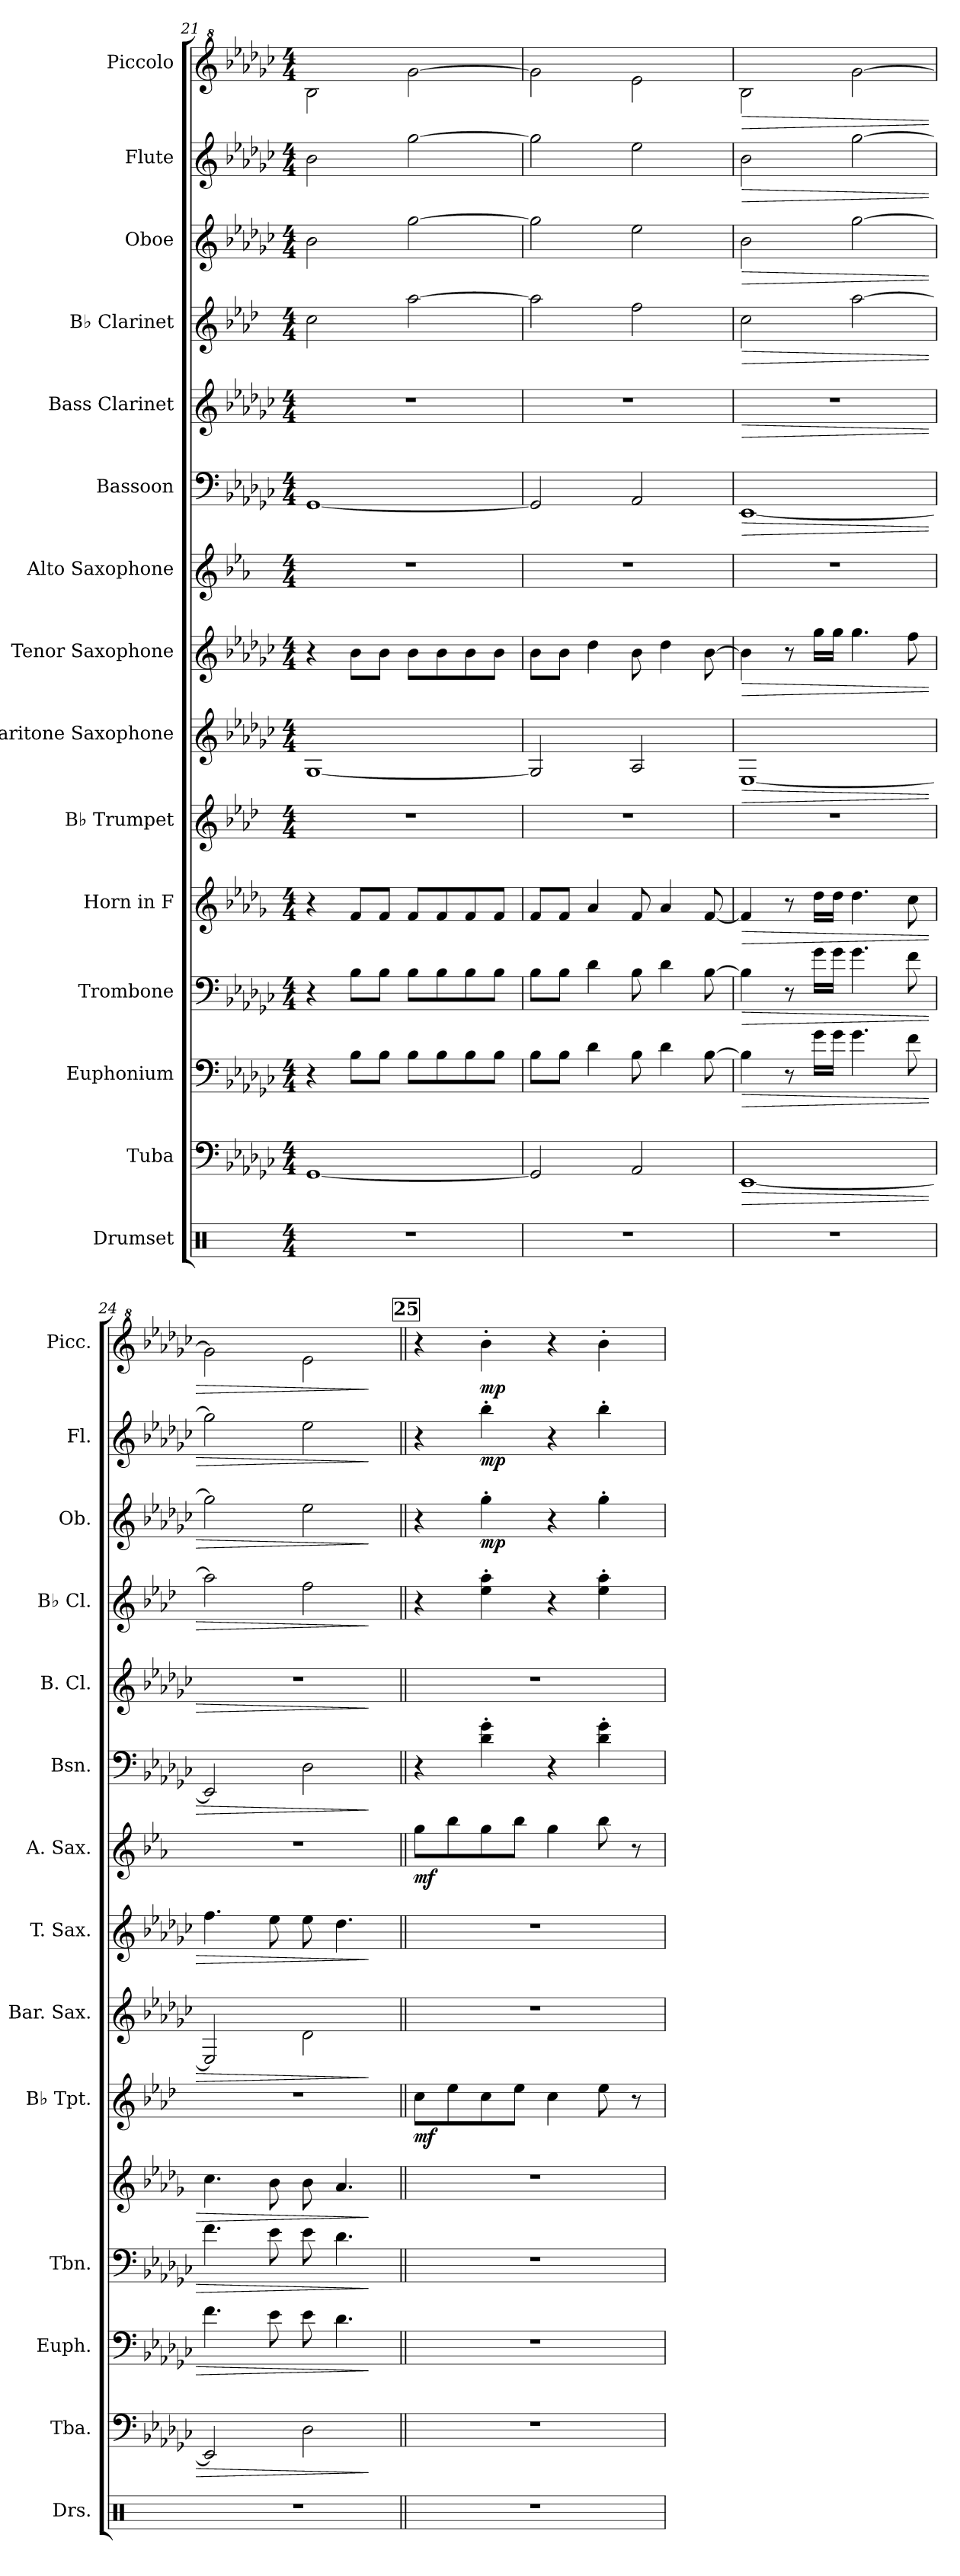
**kern	**kern	**dynam	**kern	**dynam	**kern	**dynam	**kern	**dynam	**kern	**dynam	**kern	**dynam	**kern	**dynam	**kern	**dynam	**kern	**dynam	**kern	**dynam	**kern	**dynam	**kern	**dynam	**kern	**dynam	**kern	**dynam
*part15	*part14	*part14	*part13	*part13	*part12	*part12	*part11	*part11	*part10	*part10	*part9	*part9	*part8	*part8	*part7	*part7	*part6	*part6	*part5	*part5	*part4	*part4	*part3	*part3	*part2	*part2	*part1	*part1
*staff15	*staff14	*staff14	*staff13	*staff13	*staff12	*staff12	*staff11	*staff11	*staff10	*staff10	*staff9	*staff9	*staff8	*staff8	*staff7	*staff7	*staff6	*staff6	*staff5	*staff5	*staff4	*staff4	*staff3	*staff3	*staff2	*staff2	*staff1	*staff1
*I"Drumset	*I"Tuba	*	*I"Euphonium	*	*I"Trombone	*	*I"Horn in F	*	*I"B♭ Trumpet	*	*I"Baritone Saxophone	*	*I"Tenor Saxophone	*	*I"Alto Saxophone	*	*I"Bassoon	*	*I"Bass Clarinet	*	*I"B♭ Clarinet	*	*I"Oboe	*	*I"Flute	*	*I"Piccolo	*
*I'Drs.	*I'Tba.	*	*I'Euph.	*	*I'Tbn.	*	*	*	*I'B♭ Tpt.	*	*I'Bar. Sax.	*	*I'T. Sax.	*	*I'A. Sax.	*	*I'Bsn.	*	*I'B. Cl.	*	*I'B♭ Cl.	*	*I'Ob.	*	*I'Fl.	*	*I'Picc.	*
*clefX	*clefF4	*	*clefF4	*	*clefF4	*	*clefG2	*	*clefG2	*	*clefG2	*	*clefG2	*	*clefG2	*	*clefF4	*	*clefG2	*	*clefG2	*	*clefG2	*	*clefG2	*	*clefG^2	*
*	*	*	*	*	*	*	*ITrd4c7	*	*ITrd1c2	*	*ITrd12c21	*	*ITrd8c14	*	*ITrd5c9	*	*	*	*ITrd8c14	*	*ITrd1c2	*	*	*	*	*	*ITrd-7c-12	*
*k[]	*k[b-e-a-d-g-c-]	*	*k[b-e-a-d-g-c-]	*	*k[b-e-a-d-g-c-]	*	*k[b-e-a-d-g-c-]	*	*k[b-e-a-d-g-c-]	*	*k[b-e-a-d-g-c-]	*	*k[b-e-a-d-g-c-]	*	*k[b-e-a-d-g-c-]	*	*k[b-e-a-d-g-c-]	*	*k[b-e-a-d-g-c-]	*	*k[b-e-a-d-g-c-]	*	*k[b-e-a-d-g-c-]	*	*k[b-e-a-d-g-c-]	*	*k[b-e-a-d-g-c-]	*
*M4/4	*M4/4	*	*M4/4	*	*M4/4	*	*M4/4	*	*M4/4	*	*M4/4	*	*M4/4	*	*M4/4	*	*M4/4	*	*M4/4	*	*M4/4	*	*M4/4	*	*M4/4	*	*M4/4	*
=21	=21	=21	=21	=21	=21	=21	=21	=21	=21	=21	=21	=21	=21	=21	=21	=21	=21	=21	=21	=21	=21	=21	=21	=21	=21	=21	=21	=21
1r	[1GG-	.	4r	.	4r	.	4r	.	1r	.	[1GG-	.	4r	.	1r	.	[1GG-	.	1r	.	2b-\	.	2b-\	.	2b-\	.	2bb-\	.
.	.	.	8B-\L	.	8B-\L	.	8B-/L	.	.	.	.	.	8B-\L	.	.	.	.	.	.	.	.	.	.	.	.	.	.	.
.	.	.	8B-\J	.	8B-\J	.	8B-/J	.	.	.	.	.	8B-\J	.	.	.	.	.	.	.	.	.	.	.	.	.	.	.
.	.	.	8B-\L	.	8B-\L	.	8B-/L	.	.	.	.	.	8B-\L	.	.	.	.	.	.	.	[2gg-\	.	[2gg-\	.	[2gg-\	.	[2ggg-\	.
.	.	.	8B-\	.	8B-\	.	8B-/	.	.	.	.	.	8B-\	.	.	.	.	.	.	.	.	.	.	.	.	.	.	.
.	.	.	8B-\	.	8B-\	.	8B-/	.	.	.	.	.	8B-\	.	.	.	.	.	.	.	.	.	.	.	.	.	.	.
.	.	.	8B-\J	.	8B-\J	.	8B-/J	.	.	.	.	.	8B-\J	.	.	.	.	.	.	.	.	.	.	.	.	.	.	.
=22	=22	=22	=22	=22	=22	=22	=22	=22	=22	=22	=22	=22	=22	=22	=22	=22	=22	=22	=22	=22	=22	=22	=22	=22	=22	=22	=22	=22
1r	2GG-/]	.	8B-\L	.	8B-\L	.	8B-/L	.	1r	.	2GG-/]	.	8B-\L	.	1r	.	2GG-/]	.	1r	.	2gg-\]	.	2gg-\]	.	2gg-\]	.	2ggg-\]	.
.	.	.	8B-\J	.	8B-\J	.	8B-/J	.	.	.	.	.	8B-\J	.	.	.	.	.	.	.	.	.	.	.	.	.	.	.
.	.	.	4d-\	.	4d-\	.	4d-/	.	.	.	.	.	4d-\	.	.	.	.	.	.	.	.	.	.	.	.	.	.	.
.	2AA-/	.	8B-\	.	8B-\	.	8B-/	.	.	.	2AA-/	.	8B-\	.	.	.	2AA-/	.	.	.	2ee-\	.	2ee-\	.	2ee-\	.	2eee-\	.
.	.	.	4d-\	.	4d-\	.	4d-/	.	.	.	.	.	4d-\	.	.	.	.	.	.	.	.	.	.	.	.	.	.	.
.	.	.	[8B-\	.	[8B-\	.	[8B-/	.	.	.	.	.	[8B-\	.	.	.	.	.	.	.	.	.	.	.	.	.	.	.
=23	=23	=23	=23	=23	=23	=23	=23	=23	=23	=23	=23	=23	=23	=23	=23	=23	=23	=23	=23	=23	=23	=23	=23	=23	=23	=23	=23	=23
!	!	!LO:HP:b	!	!LO:HP:b	!	!LO:HP:b	!	!LO:HP:b	!	!	!	!LO:HP:b	!	!LO:HP:b	!	!	!	!LO:HP:b	!	!LO:HP:b	!	!LO:HP:b	!	!LO:HP:b	!	!LO:HP:b	!	!LO:HP:b
1r	[1EE-	>	4B-\]	>	4B-\]	>	4B-/]	>	1r	.	[1EE-	>	4B-\]	>	1r	.	[1EE-	>	1r	>	2b-\	>	2b-\	>	2b-\	>	2bb-\	>
.	.	.	8r	.	8r	.	8r	.	.	.	.	.	8r	.	.	.	.	.	.	.	.	.	.	.	.	.	.	.
.	.	.	16g-\LL	.	16g-\LL	.	16g-\LL	.	.	.	.	.	16g-\LL	.	.	.	.	.	.	.	.	.	.	.	.	.	.	.
.	.	.	16g-\JJ	.	16g-\JJ	.	16g-\JJ	.	.	.	.	.	16g-\JJ	.	.	.	.	.	.	.	.	.	.	.	.	.	.	.
.	.	.	4.g-\	.	4.g-\	.	4.g-\	.	.	.	.	.	4.g-\	.	.	.	.	.	.	.	[2gg-\	.	[2gg-\	.	[2gg-\	.	[2ggg-\	.
.	.	.	8f\	.	8f\	.	8f\	.	.	.	.	.	8f\	.	.	.	.	.	.	.	.	.	.	.	.	.	.	.
=24	=24	=24	=24	=24	=24	=24	=24	=24	=24	=24	=24	=24	=24	=24	=24	=24	=24	=24	=24	=24	=24	=24	=24	=24	=24	=24	=24	=24
1r	2EE-/]	.	4.f\	.	4.f\	.	4.f\	.	1r	.	2EE-/]	.	4.f\	.	1r	.	2EE-/]	.	1r	.	2gg-\]	.	2gg-\]	.	2gg-\]	.	2ggg-\]	.
.	.	.	8e-\	.	8e-\	.	8e-\	.	.	.	.	.	8e-\	.	.	.	.	.	.	.	.	.	.	.	.	.	.	.
.	2D-\	.	8e-\	.	8e-\	.	8e-\	.	.	.	2D-\	.	8e-\	.	.	.	2D-\	.	.	.	2ee-\	.	2ee-\	.	2ee-\	.	2eee-\	.
.	.	.	4.d-\	.	4.d-\	.	4.d-/	.	.	.	.	.	4.d-\	.	.	.	.	.	.	.	.	.	.	.	.	.	.	.
.	.	]	.	]	.	]	.	]	.	.	.	]	.	]	.	.	.	]	.	]	.	]	.	]	.	]	.	]
!!LO:REH:place=s1:a:B:fs=14:t=25
=25||	=25||	=25||	=25||	=25||	=25||	=25||	=25||	=25||	=25||	=25||	=25||	=25||	=25||	=25||	=25||	=25||	=25||	=25||	=25||	=25||	=25||	=25||	=25||	=25||	=25||	=25||	=25||	=25||
!	!	!	!	!	!	!	!	!	!	!LO:DY:b	!	!	!	!	!	!LO:DY:b	!	!	!	!	!	!	!	!	!	!	!	!
1r	1r	.	1r	.	1r	.	1r	.	8b-\L	mf	1r	.	1r	.	8b-\L	mf	4r	.	1r	.	4r	.	4r	.	4r	.	4r	.
.	.	.	.	.	.	.	.	.	8dd-\	.	.	.	.	.	8dd-\	.	.	.	.	.	.	.	.	.	.	.	.	.
!	!	!	!	!	!	!	!	!	!	!	!	!	!	!	!	!	!	!LO:DY:b	!	!	!	!	!	!	!	!	!	!
!	!	!	!	!	!	!	!	!	!	!	!	!	!	!	!	!	!	!LO:DY:n=1:b	!	!	!	!LO:DY:b	!	!	!	!	!	!
!	!	!	!	!	!	!	!	!	!	!	!	!	!	!	!	!	!	!	!	!	!	!LO:DY:n=1:b	!	!LO:DY:b	!	!LO:DY:b	!	!LO:DY:b
.	.	.	.	.	.	.	.	.	8b-\	.	.	.	.	.	8b-\	.	4d-\' 4g-\'	mp mp	.	.	4dd-\' 4gg-\'	mp mp	4gg-'\	mp	4bb-'\	mp	4bbb-'\	mp
.	.	.	.	.	.	.	.	.	8dd-\J	.	.	.	.	.	8dd-\J	.	.	.	.	.	.	.	.	.	.	.	.	.
.	.	.	.	.	.	.	.	.	4b-\	.	.	.	.	.	4b-\	.	4r	.	.	.	4r	.	4r	.	4r	.	4r	.
.	.	.	.	.	.	.	.	.	8dd-\	.	.	.	.	.	8dd-\	.	4d-\' 4g-\'	.	.	.	4dd-\' 4gg-\'	.	4gg-'\	.	4bb-'\	.	4bbb-'\	.
.	.	.	.	.	.	.	.	.	8r	.	.	.	.	.	8r	.	.	.	.	.	.	.	.	.	.	.	.	.
=	=	=	=	=	=	=	=	=	=	=	=	=	=	=	=	=	=	=	=	=	=	=	=	=	=	=	=	=
*-	*-	*-	*-	*-	*-	*-	*-	*-	*-	*-	*-	*-	*-	*-	*-	*-	*-	*-	*-	*-	*-	*-	*-	*-	*-	*-	*-	*-
